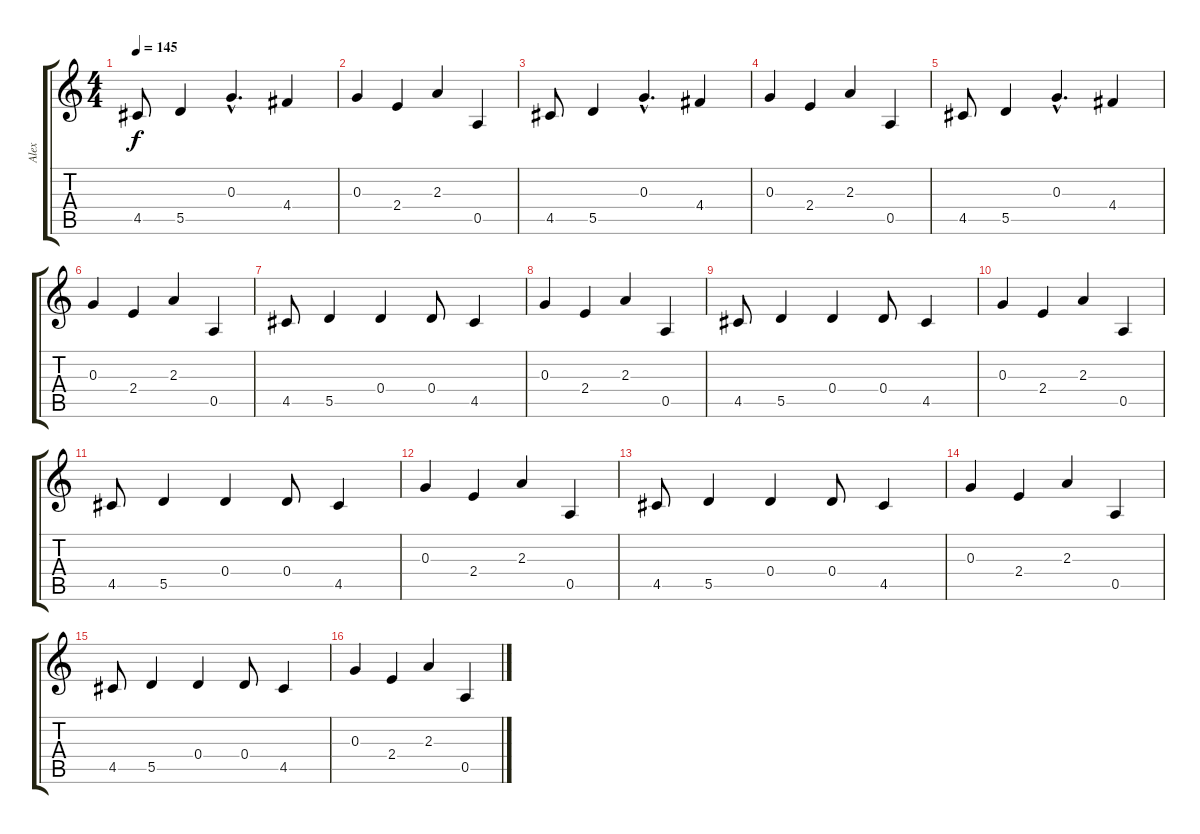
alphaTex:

\track ("Alex" "Alex") {instrument overdrivenguitar}
\staff {score tabs}
\tuning (E4 B3 G3 D3 A2 E2) {hide}
\ts (4 4)
\tempo 145
\clef g2
\ks c
4.5.8{dy f} 5.5.4 0.3{hac}.4{d} 4.4.4 |
0.3.4{instrument electricguitarclean} 2.4.4 2.3.4 0.5.4 |
4.5.8 5.5.4 0.3{hac}.4{d} 4.4.4 |
0.3.4{instrument electricguitarclean} 2.4.4 2.3.4 0.5.4 |
4.5.8 5.5.4 0.3{hac}.4{d} 4.4.4 |
0.3.4 2.4.4 2.3.4 0.5.4 |
4.5.8 5.5.4 0.4.4 0.4.8 4.5.4 |
0.3.4 2.4.4 2.3.4 0.5.4 |
4.5.8 5.5.4 0.4.4 0.4.8 4.5.4 |
0.3.4 2.4.4 2.3.4 0.5.4 |
4.5.8 5.5.4 0.4.4 0.4.8 4.5.4 |
0.3.4{volume 12} 2.4.4 2.3.4 0.5.4 |
4.5.8{volume 10} 5.5.4 0.4.4 0.4.8 4.5.4 |
0.3.4{volume 9} 2.4.4 2.3.4 0.5.4 |
4.5.8{volume 7} 5.5.4 0.4.4 0.4.8 4.5.4 |
0.3.4{volume 5} 2.4.4 2.3.4 0.5.4
